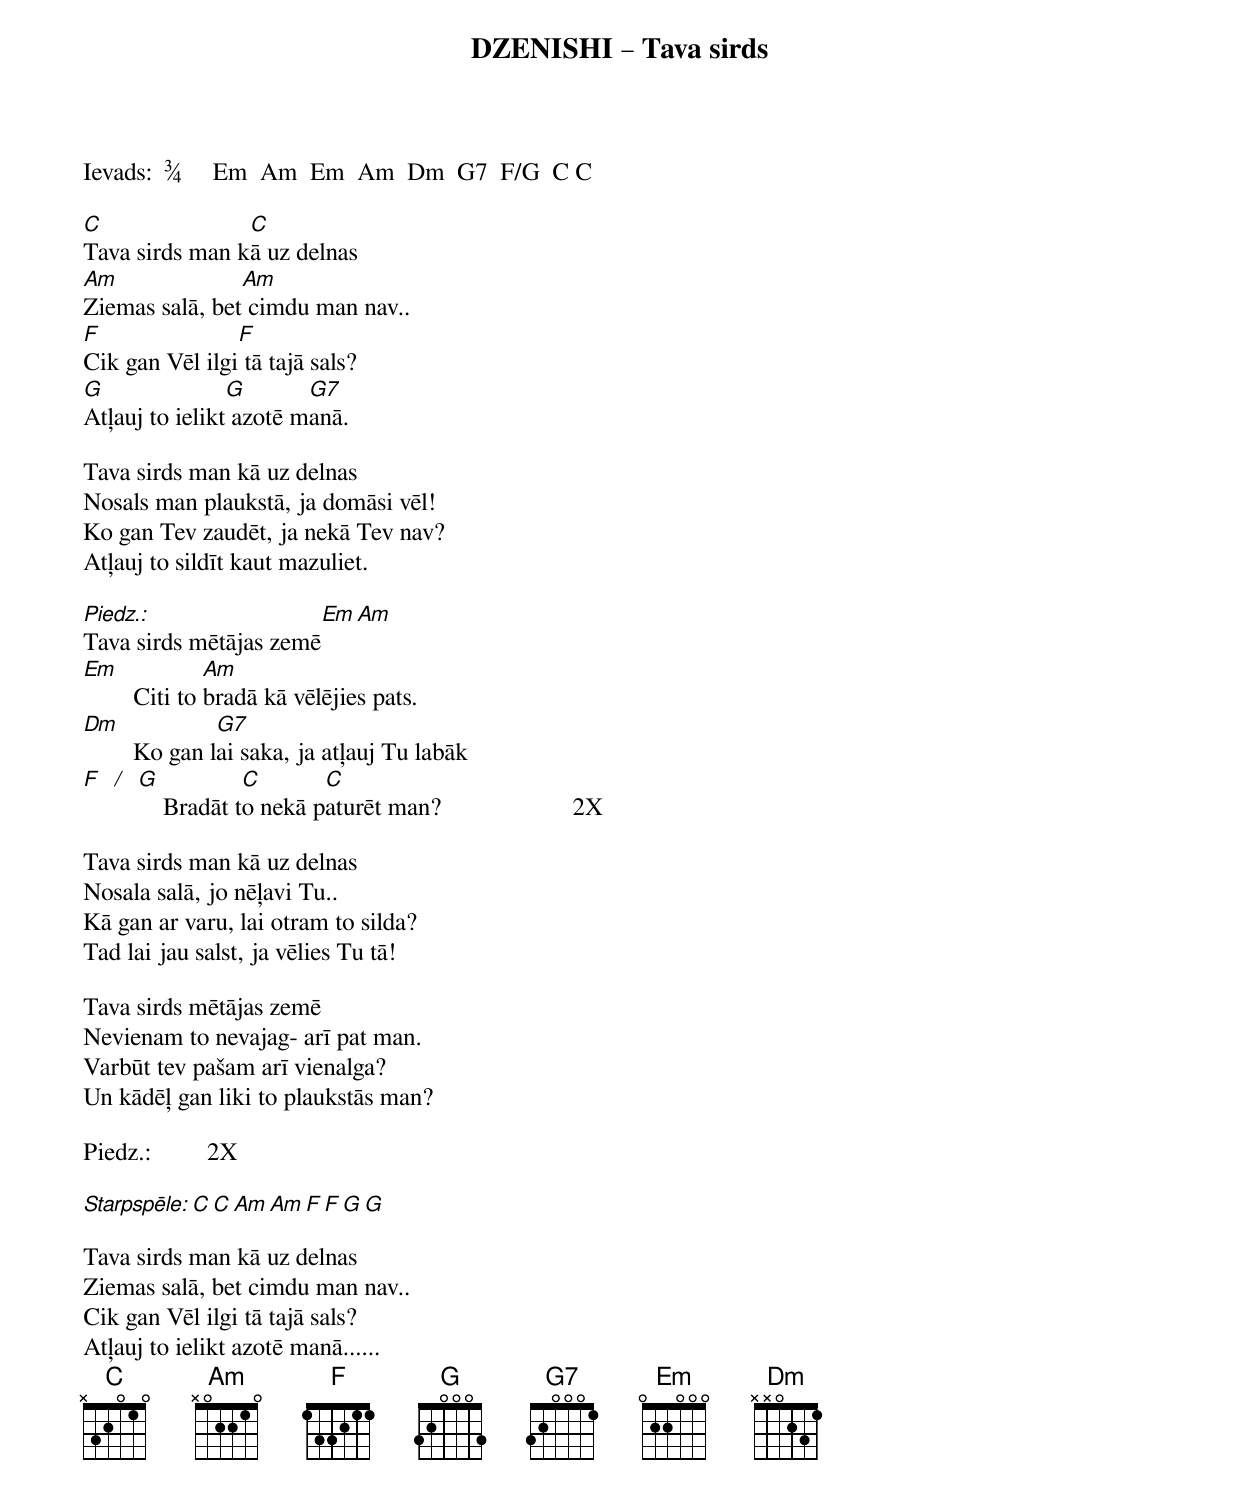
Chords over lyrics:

DZENISHI – Tava sirds

Ievads:  ¾     Em  Am  Em  Am  Dm  G7  F/G  C C

C		C
Tava sirds man kā uz delnas
Am		Am
Ziemas salā, bet cimdu man nav..
F		F
Cik gan Vēl ilgi tā tajā sals?
G		G	G7
Atļauj to ielikt azotē manā.

Tava sirds man kā uz delnas
Nosals man plaukstā, ja domāsi vēl!
Ko gan Tev zaudēt, ja nekā Tev nav?
Atļauj to sildīt kaut mazuliet.

Piedz.: 		Em		Am
Tava sirds mētājas zemē
Em		Am
   	Citi to bradā kā vēlējies pats.
Dm		G7
  	Ko gan lai saka, ja atļauj Tu labāk
F / G		C	C
 	Bradāt to nekā paturēt man?			2X

Tava sirds man kā uz delnas
Nosala salā, jo nēļavi Tu..
Kā gan ar varu, lai otram to silda?
Tad lai jau salst, ja vēlies Tu tā!

Tava sirds mētājas zemē
Nevienam to nevajag- arī pat man.
Varbūt tev pašam arī vienalga?
Un kādēļ gan liki to plaukstās man?

Piedz.:		2X

Starpspēle: C C Am Am F F G G

Tava sirds man kā uz delnas
Ziemas salā, bet cimdu man nav..
Cik gan Vēl ilgi tā tajā sals?
Atļauj to ielikt azotē manā......
